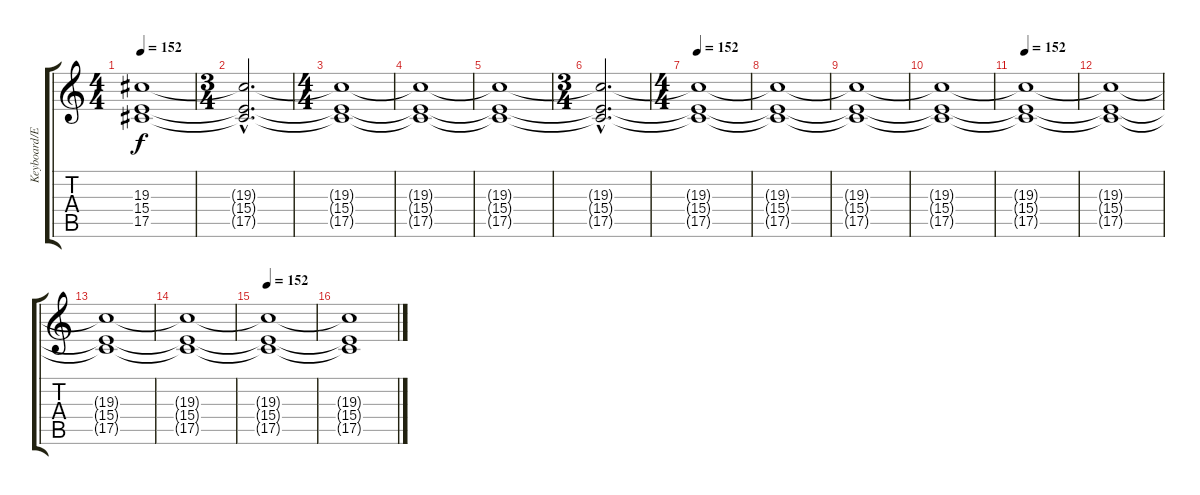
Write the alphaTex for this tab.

\track ("Keyboard/Effekte" "Keyboard/E") {instrument pad2warm}
\staff {score tabs}
\tuning (Eb4 Bb3 Gb3 Db3 Ab2 Db2) {hide}
\ts (4 4)
\tempo 152
\clef g2
\ks c
(19.3{t} 15.4{t} 17.5{t}).1{dy f} |
\ts (3 4)
(19.3{hac t} 15.4{hac t} 17.5{hac t}).2{d} |
\ts (4 4)
(19.3{t} 15.4{t} 17.5{t}).1 |
(19.3{t} 15.4{t} 17.5{t}).1 |
(19.3{t} 15.4{t} 17.5{t}).1 |
\ts (3 4)
(19.3{hac t} 15.4{hac t} 17.5{hac t}).2{d} |
\ts (4 4)
\tempo 152
(19.3{t} 15.4{t} 17.5{t}).1 |
(19.3{t} 15.4{t} 17.5{t}).1 |
(19.3{t} 15.4{t} 17.5{t}).1 |
(19.3{t} 15.4{t} 17.5{t}).1 |
\tempo 152
(19.3{t} 15.4{t} 17.5{t}).1 |
(19.3{t} 15.4{t} 17.5{t}).1 |
(19.3{t} 15.4{t} 17.5{t}).1 |
(19.3{t} 15.4{t} 17.5{t}).1 |
\tempo 152
(19.3{t} 15.4{t} 17.5{t}).1 |
(19.3{t} 15.4{t} 17.5{t}).1
